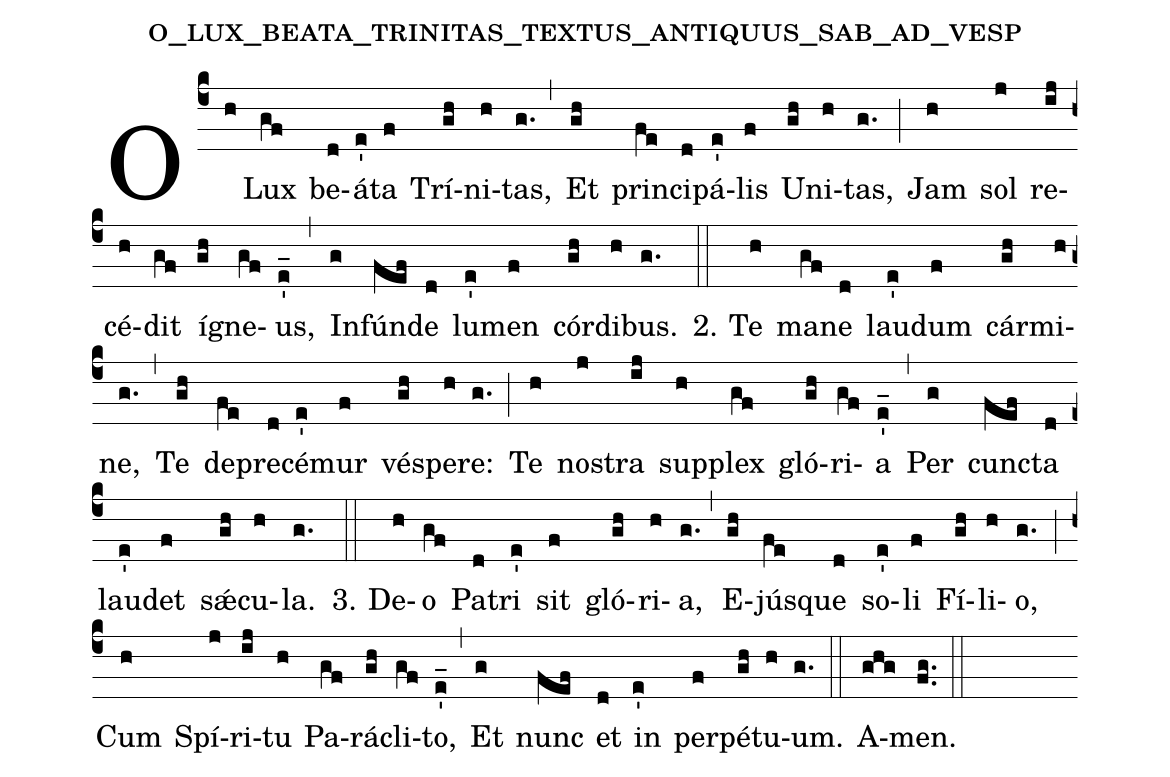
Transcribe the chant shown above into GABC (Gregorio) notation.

name:o_lux_beata_trinitas_textus_antiquus_sab_ad_vesp;
%%
(c4) O(h) Lux(gf) be(d)á(e')ta(f) Trí(gh)ni(h)tas,(g.) (,) Et(gh) prin(fe)ci(d)pá(e')lis(f) U(gh)ni(h)tas,(g.) (;) Jam(h) sol(j) re(ij)cé(h)dit(gf) í(gh)gne(gf)us,(e_') (,) In(g)fún(fef)de(d) lu(e')men(f) cór(gh)di(h)bus.(g.) (::)

2. Te(h) ma(gf)ne(d) lau(e')dum(f) cár(gh)mi(h)ne,(g.) (,) Te(gh) de(fe)pre(d)cé(e')mur(f) vés(gh)pe(h)re:(g.) (;) Te(h) no(j)stra(ij) sup(h)plex(gf) gló(gh)ri(gf)a(e_') (,) Per(g) cun(fef)cta(d) lau(e')det(f) sǽ(gh)cu(h)la.(g.) (::)

3. De(h)o(gf) Pa(d)tri(e') sit(f) gló(gh)ri(h)a,(g.) (,) E(gh)jús(fe)que(d) so(e')li(f) Fí(gh)li(h)o,(g.) (;) Cum(h) Spí(j)ri(ij)tu(h) Pa(gf)rá(gh)cli(gf)to,(e_') (,) Et(g) nunc(fef) et(d) in(e') per(f)pé(gh)tu(h)um.(g.) (::) A(ghg)men.(fg..) (::)
